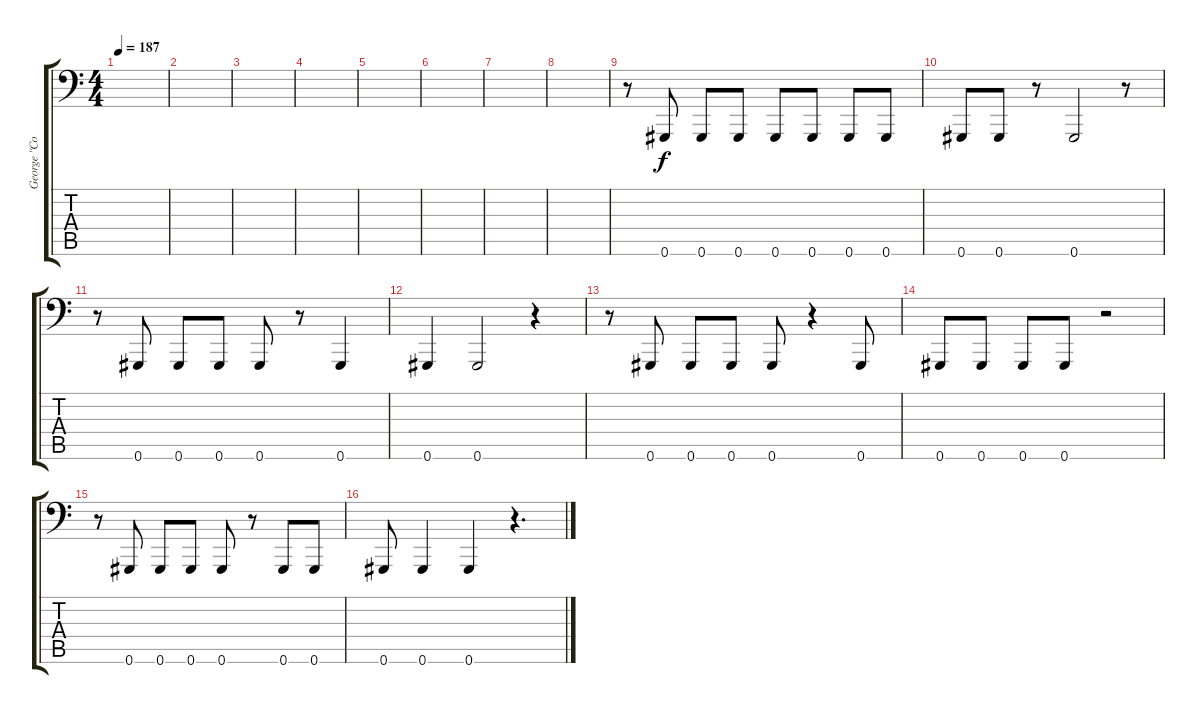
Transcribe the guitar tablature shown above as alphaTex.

\track ("George \"Corpsegrinder\" Fisher" "George \"Co") {instrument lead8bassandlead}
\staff {score tabs}
\tuning (Ab3 Eb3 B2 Gb2 Db2 Ab1) {hide}
\ts (4 4)
\tempo 187
\clef f4
\ks c
|
|
|
|
|
|
|
|
r.8 0.6.8 0.6.8 0.6.8 0.6.8 0.6.8 0.6.8 0.6.8 |
0.6.8 0.6.8 r.8 0.6.2 r.8 |
r.8 0.6.8 0.6.8 0.6.8 0.6.8 r.8 0.6.4 |
0.6.4 0.6.2 r.4 |
r.8 0.6.8 0.6.8 0.6.8 0.6.8 r.4 0.6.8 |
0.6.8 0.6.8 0.6.8 0.6.8 r.2 |
r.8 0.6.8 0.6.8 0.6.8 0.6.8 r.8 0.6.8 0.6.8 |
0.6.8 0.6.4 0.6.4 r.4{d}
